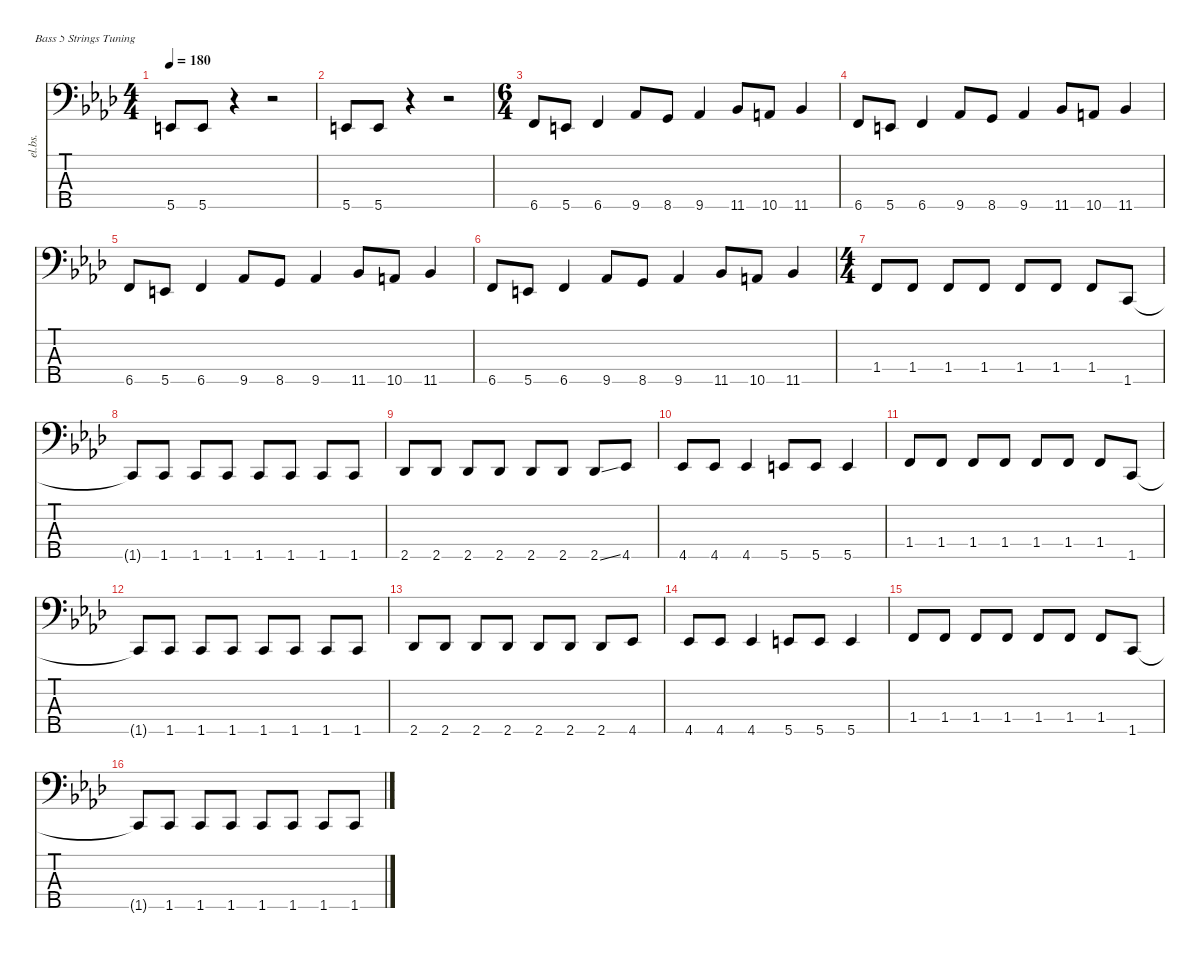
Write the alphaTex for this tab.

\defaultSystemsLayout 4
\hideDynamics
\bracketExtendMode nobrackets
\track ("Bass" "el.bs.") {instrument electricbasspick}
\staff {score tabs}
\tuning (G2 D2 A1 E1 B0)
\ts (4 4)
\tempo 180
\clef f4
\ks fminor
5.5{acc forcenatural}.8{dy f} 5.5{acc forcenatural}.8 r.4 r.2 |
5.5{acc forcenatural}.8 5.5{acc forcenatural}.8 r.4 r.2 |
\ts (6 4)
\beaming (8 6 6)
6.5{acc forcenatural}.8 5.5{acc forcenatural}.8 6.5{acc forcenatural}.4 9.5{acc b}.8 8.5{acc forcenatural}.8 9.5{acc b}.4 11.5{acc b}.8 10.5{acc forcenatural}.8 11.5{acc b}.4 |
6.5{acc forcenatural}.8 5.5{acc forcenatural}.8 6.5{acc forcenatural}.4 9.5{acc b}.8 8.5{acc forcenatural}.8 9.5{acc b}.4 11.5{acc b}.8 10.5{acc forcenatural}.8 11.5{acc b}.4 |
6.5{acc forcenatural}.8 5.5{acc forcenatural}.8 6.5{acc forcenatural}.4 9.5{acc b}.8 8.5{acc forcenatural}.8 9.5{acc b}.4 11.5{acc b}.8 10.5{acc forcenatural}.8 11.5{acc b}.4 |
6.5{acc forcenatural}.8 5.5{acc forcenatural}.8 6.5{acc forcenatural}.4 9.5{acc b}.8 8.5{acc forcenatural}.8 9.5{acc b}.4 11.5{acc b}.8 10.5{acc forcenatural}.8 11.5{acc b}.4 |
\ts (4 4)
\beaming (8 2 2 2 2)
1.4{acc forcenatural}.8 1.4{acc forcenatural}.8 1.4{acc forcenatural}.8 1.4{acc forcenatural}.8 1.4{acc forcenatural}.8 1.4{acc forcenatural}.8 1.4{acc forcenatural}.8 1.5{acc forcenatural}.8 |
1.5{t acc forcenatural}.8 1.5{acc forcenatural}.8 1.5{acc forcenatural}.8 1.5{acc forcenatural}.8 1.5{acc forcenatural}.8 1.5{acc forcenatural}.8 1.5{acc forcenatural}.8 1.5{acc forcenatural}.8 |
2.5{acc b}.8 2.5{acc b}.8 2.5{acc b}.8 2.5{acc b}.8 2.5{acc b}.8 2.5{acc b}.8 2.5{ss acc b}.8 4.5{acc b}.8 |
4.5{acc b}.8 4.5{acc b}.8 4.5{acc b}.4 5.5{acc forcenatural}.8 5.5{acc forcenatural}.8 5.5{acc forcenatural}.4 |
1.4{acc forcenatural}.8 1.4{acc forcenatural}.8 1.4{acc forcenatural}.8 1.4{acc forcenatural}.8 1.4{acc forcenatural}.8 1.4{acc forcenatural}.8 1.4{acc forcenatural}.8 1.5{acc forcenatural}.8 |
1.5{t acc forcenatural}.8 1.5{acc forcenatural}.8 1.5{acc forcenatural}.8 1.5{acc forcenatural}.8 1.5{acc forcenatural}.8 1.5{acc forcenatural}.8 1.5{acc forcenatural}.8 1.5{acc forcenatural}.8 |
2.5{acc b}.8 2.5{acc b}.8 2.5{acc b}.8 2.5{acc b}.8 2.5{acc b}.8 2.5{acc b}.8 2.5{acc b}.8 4.5{acc b}.8 |
4.5{acc b}.8 4.5{acc b}.8 4.5{acc b}.4 5.5{acc forcenatural}.8 5.5{acc forcenatural}.8 5.5{acc forcenatural}.4 |
1.4{acc forcenatural}.8 1.4{acc forcenatural}.8 1.4{acc forcenatural}.8 1.4{acc forcenatural}.8 1.4{acc forcenatural}.8 1.4{acc forcenatural}.8 1.4{acc forcenatural}.8 1.5{acc forcenatural}.8 |
1.5{t acc forcenatural}.8 1.5{acc forcenatural}.8 1.5{acc forcenatural}.8 1.5{acc forcenatural}.8 1.5{acc forcenatural}.8 1.5{acc forcenatural}.8 1.5{acc forcenatural}.8 1.5{acc forcenatural}.8
